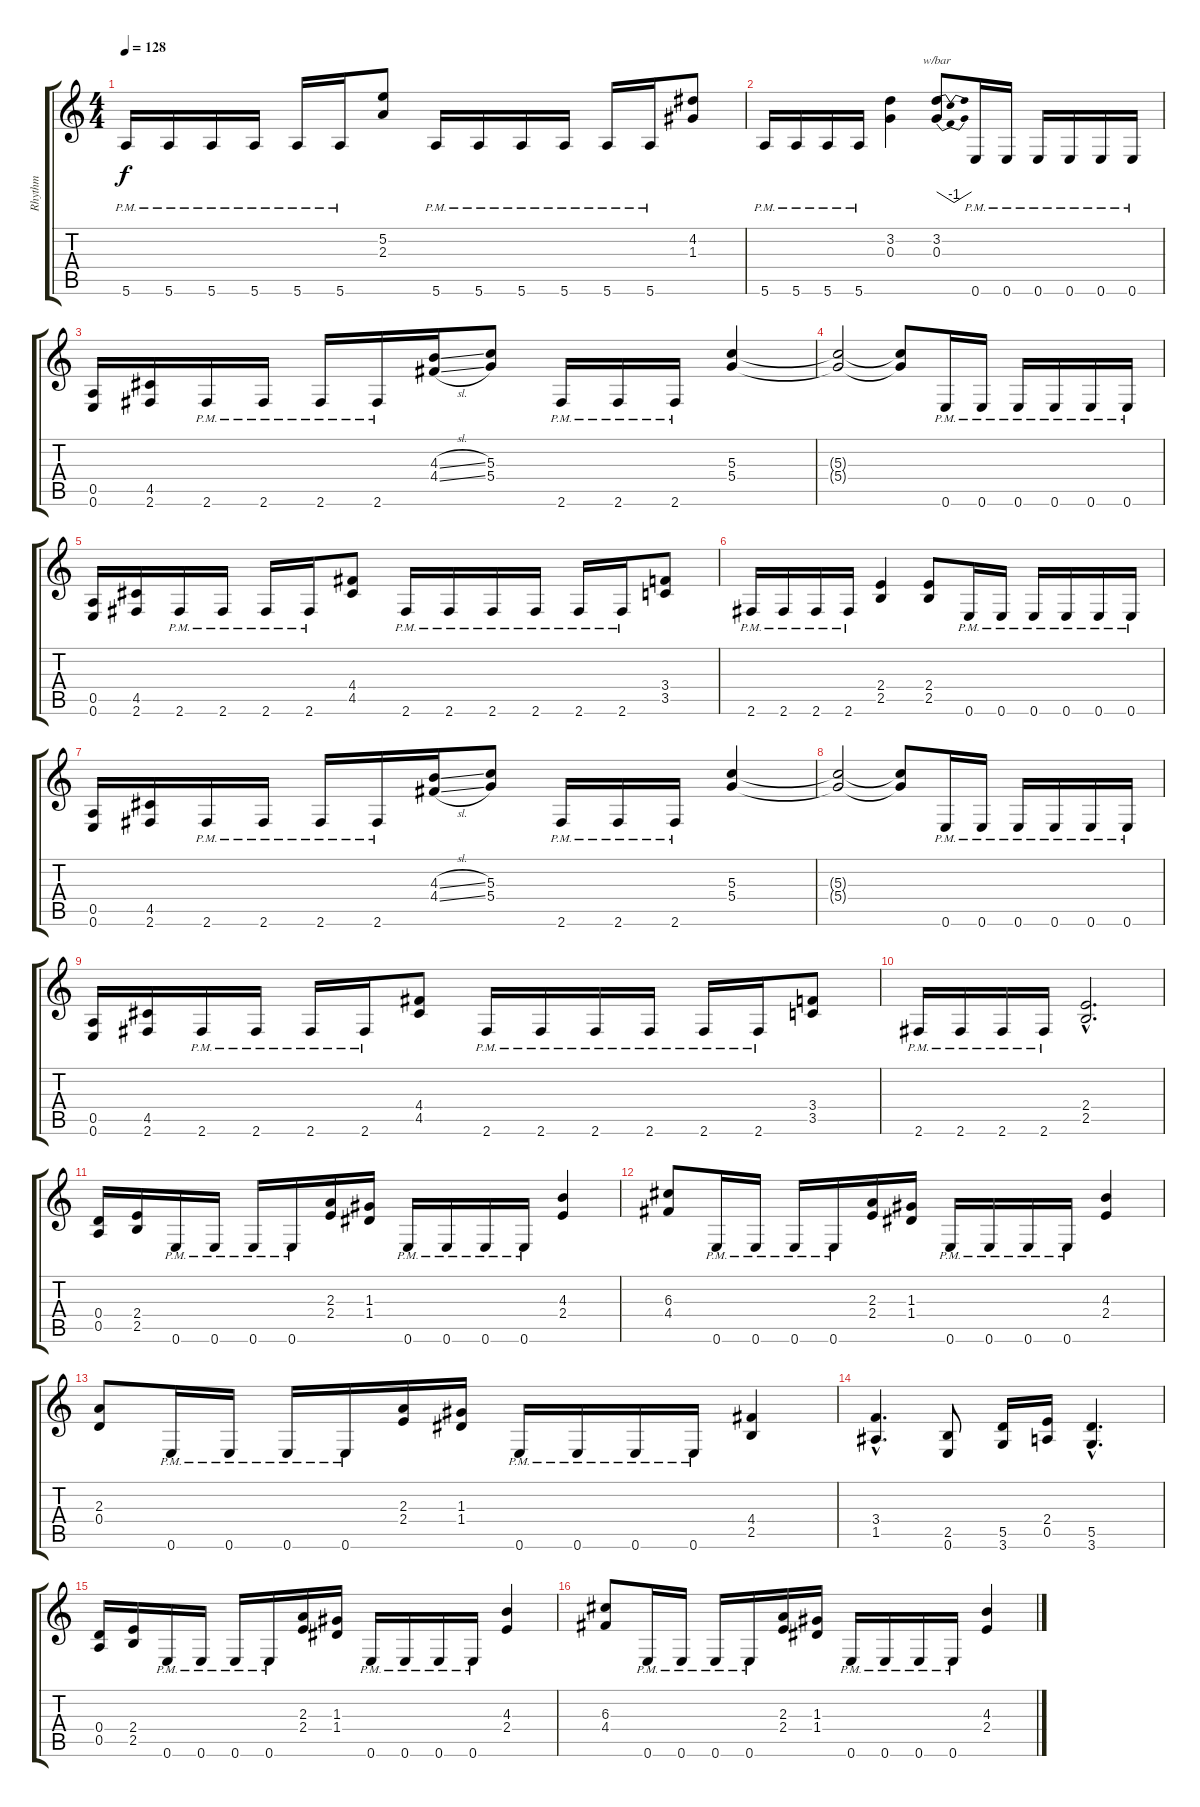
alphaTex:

\track ("Rhythm" "Rhythm") {instrument distortionguitar}
\staff {score tabs}
\tuning (E4 B3 G3 D3 A2 E2) {hide}
\ts (4 4)
\tempo 128
\clef g2
\ks c
5.6{pm}.16{dy f} 5.6{pm}.16 5.6{pm}.16 5.6{pm}.16 5.6{pm}.16 5.6{pm}.16 (5.2 2.3).8 5.6{pm}.16 5.6{pm}.16 5.6{pm}.16 5.6{pm}.16 5.6{pm}.16 5.6{pm}.16 (4.2 1.3).8 |
5.6{pm}.16 5.6{pm}.16 5.6{pm}.16 5.6{pm}.16 (3.2 0.3).4 (3.2 0.3).8{tbe (dip default 0 0 30 -4 60 0)} 0.6{pm}.16 0.6{pm}.16 0.6{pm}.16 0.6{pm}.16 0.6{pm}.16 0.6{pm}.16 |
(0.5 0.6).16 (4.5 2.6).16 2.6{pm}.16 2.6{pm}.16 2.6{pm}.16 2.6{pm}.16 (4.3{sl} 4.4{sl}).16 (5.3 5.4).8 2.6{pm}.16 2.6{pm}.16 2.6{pm}.16 (5.3 5.4).4 |
(5.3{t} 5.4{t}).2 (5.3{t} 5.4{t}).8 0.6{pm}.16 0.6{pm}.16 0.6{pm}.16 0.6{pm}.16 0.6{pm}.16 0.6{pm}.16 |
(0.5 0.6).16 (4.5 2.6).16 2.6{pm}.16 2.6{pm}.16 2.6{pm}.16 2.6{pm}.16 (4.4 4.5).8 2.6{pm}.16 2.6{pm}.16 2.6{pm}.16 2.6{pm}.16 2.6{pm}.16 2.6{pm}.16 (3.4 3.5).8 |
2.6{pm}.16 2.6{pm}.16 2.6{pm}.16 2.6{pm}.16 (2.4 2.5).4 (2.4 2.5).8 0.6{pm}.16 0.6{pm}.16 0.6{pm}.16 0.6{pm}.16 0.6{pm}.16 0.6{pm}.16 |
(0.5 0.6).16 (4.5 2.6).16 2.6{pm}.16 2.6{pm}.16 2.6{pm}.16 2.6{pm}.16 (4.3{sl} 4.4{sl}).16 (5.3 5.4).8 2.6{pm}.16 2.6{pm}.16 2.6{pm}.16 (5.3 5.4).4 |
(5.3{t} 5.4{t}).2 (5.3{t} 5.4{t}).8 0.6{pm}.16 0.6{pm}.16 0.6{pm}.16 0.6{pm}.16 0.6{pm}.16 0.6{pm}.16 |
(0.5 0.6).16 (4.5 2.6).16 2.6{pm}.16 2.6{pm}.16 2.6{pm}.16 2.6{pm}.16 (4.4 4.5).8 2.6{pm}.16 2.6{pm}.16 2.6{pm}.16 2.6{pm}.16 2.6{pm}.16 2.6{pm}.16 (3.4 3.5).8 |
2.6{pm}.16 2.6{pm}.16 2.6{pm}.16 2.6{pm}.16 (2.4{hac} 2.5{hac}).2{d} |
(0.4 0.5).16 (2.4 2.5).16 0.6{pm}.16 0.6{pm}.16 0.6{pm}.16 0.6{pm}.16 (2.3 2.4).16 (1.3 1.4).16 0.6{pm}.16 0.6{pm}.16 0.6{pm}.16 0.6{pm}.16 (4.3 2.4).4 |
(6.3 4.4).8 0.6{pm}.16 0.6{pm}.16 0.6{pm}.16 0.6{pm}.16 (2.3 2.4).16 (1.3 1.4).16 0.6{pm}.16 0.6{pm}.16 0.6{pm}.16 0.6{pm}.16 (4.3 2.4).4 |
(2.3 0.4).8 0.6{pm}.16 0.6{pm}.16 0.6{pm}.16 0.6{pm}.16 (2.3 2.4).16 (1.3 1.4).16 0.6{pm}.16 0.6{pm}.16 0.6{pm}.16 0.6{pm}.16 (4.4 2.5).4 |
(3.4{hac} 1.5{hac}).4{d} (2.5 0.6).8 (5.5 3.6).16 (2.4 0.5).16 (5.5{hac} 3.6{hac}).4{d} |
(0.4 0.5).16 (2.4 2.5).16 0.6{pm}.16 0.6{pm}.16 0.6{pm}.16 0.6{pm}.16 (2.3 2.4).16 (1.3 1.4).16 0.6{pm}.16 0.6{pm}.16 0.6{pm}.16 0.6{pm}.16 (4.3 2.4).4 |
(6.3 4.4).8 0.6{pm}.16 0.6{pm}.16 0.6{pm}.16 0.6{pm}.16 (2.3 2.4).16 (1.3 1.4).16 0.6{pm}.16 0.6{pm}.16 0.6{pm}.16 0.6{pm}.16 (4.3 2.4).4
